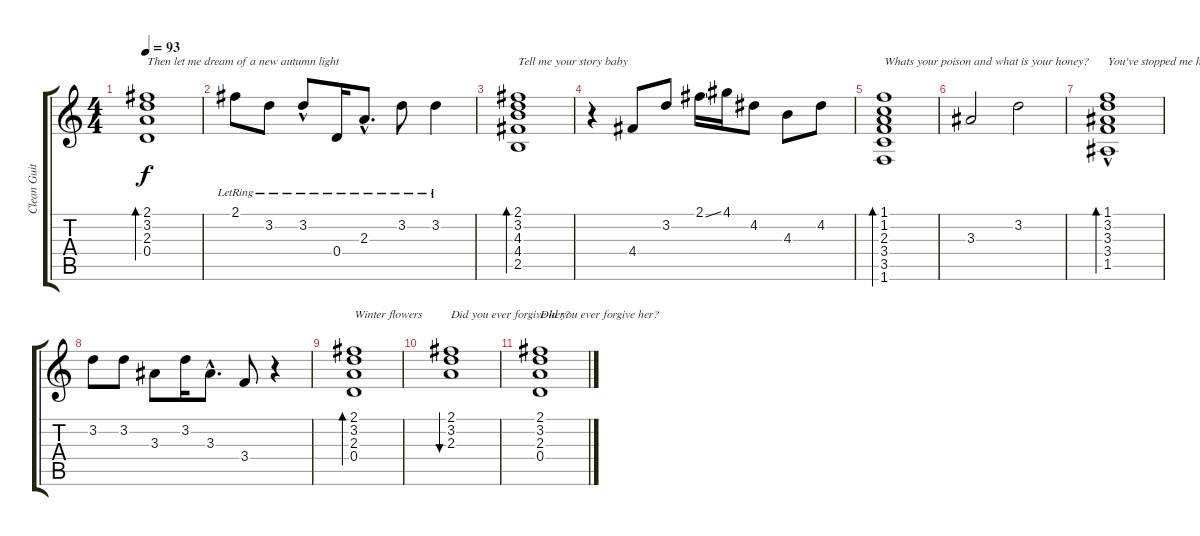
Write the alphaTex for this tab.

\track ("Clean Guitar (verse)" "Clean Guit") {instrument electricguitarclean}
\staff {score tabs}
\tuning (E4 B3 G3 D3 A2 E2) {hide}
\ts (4 4)
\tempo 93
\clef g2
\ks c
(2.1 3.2 2.3 0.4).1{bd 240 txt "Then let me dream of a new autumn light" dy f} |
2.1{lr}.8 3.2{lr}.8 3.2{hac lr}.8 0.4{lr}.16 2.3{hac lr}.8{d} 3.2{lr}.8 3.2{lr}.4 |
(2.1 3.2 4.3 4.4 2.5).1{bd 240 txt "Tell me your story baby"} |
r.4 4.4.8 3.2.8 2.1{ss}.16 4.1.16 4.2.8 4.3.8 4.2.8 |
(1.1 1.2 2.3 3.4 3.5 1.6).1{bd 240 txt "Whats your poison and what is your honey?"} |
3.3.2 3.2.2 |
(1.1 3.2{hac} 3.3 3.4 1.5).1{bd 240 txt "You've stopped me hurting, but so much disorder"} |
3.2.8 3.2.8 3.3.8 3.2.16 3.3{hac}.8{d} 3.4.8 r.4 |
(2.1 3.2 2.3 0.4).1{bd 240 txt "Winter flowers"} |
(2.1 3.2 2.3).1{bu 480 txt "Did you ever forgive her?"} |
(2.1 3.2 2.3 0.4).1{txt "Did you ever forgive her?"}
